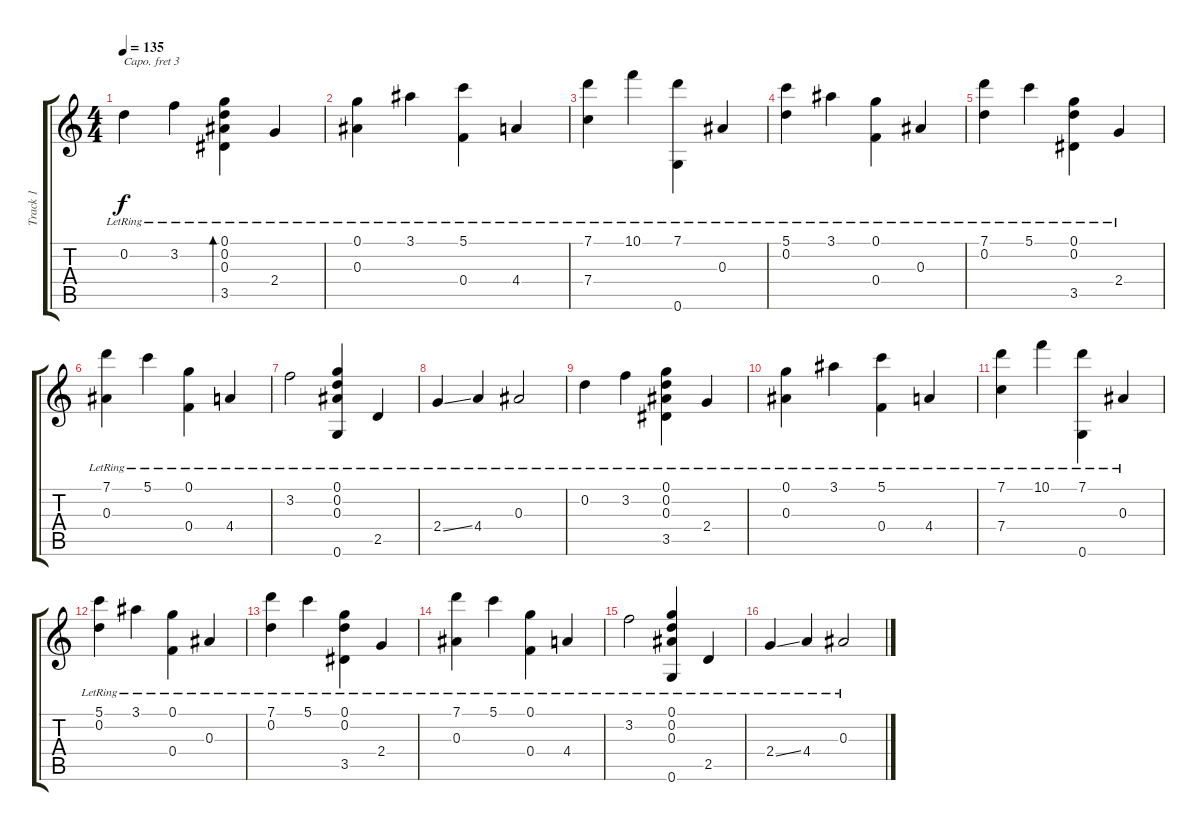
\track ("Track 1" "Track 1") {instrument acousticguitarnylon}
\staff {score tabs}
\capo 3
\tuning (E4 B3 G3 D3 A2 E2) {hide}
\ts (4 4)
\tempo 135
\clef g2
\ks c
0.2{lr}.4{dy f} 3.2{lr}.4 (0.1{lr} 0.2{lr} 0.3{lr} 3.5{lr}).4{bd 240} 2.4{lr}.4 |
(0.1{lr} 0.3{lr}).4 3.1{lr}.4 (5.1{lr} 0.4{lr}).4 4.4{lr}.4 |
(7.1{lr} 7.4{lr}).4 10.1{lr}.4 (7.1{lr} 0.6{lr}).4 0.3{lr}.4 |
(5.1{lr} 0.2{lr}).4 3.1{lr}.4 (0.1{lr} 0.4{lr}).4 0.3{lr}.4 |
(7.1{lr} 0.2{lr}).4 5.1{lr}.4 (0.1{lr} 0.2{lr} 3.5{lr}).4 2.4{lr}.4 |
(7.1{lr} 0.3{lr}).4 5.1{lr}.4 (0.1{lr} 0.4{lr}).4 4.4{lr}.4 |
3.2{lr}.2 (0.1{lr} 0.2{lr} 0.3{lr} 0.6{lr}).4 2.5{lr}.4 |
2.4{ss lr}.4 4.4{lr}.4 0.3{lr}.2 |
0.2{lr}.4 3.2{lr}.4 (0.1{lr} 0.2{lr} 0.3{lr} 3.5{lr}).4 2.4{lr}.4 |
(0.1{lr} 0.3{lr}).4 3.1{lr}.4 (5.1{lr} 0.4{lr}).4 4.4{lr}.4 |
(7.1{lr} 7.4{lr}).4 10.1{lr}.4 (7.1{lr} 0.6{lr}).4 0.3{lr}.4 |
(5.1{lr} 0.2{lr}).4 3.1{lr}.4 (0.1{lr} 0.4{lr}).4 0.3{lr}.4 |
(7.1{lr} 0.2{lr}).4 5.1{lr}.4 (0.1{lr} 0.2{lr} 3.5{lr}).4 2.4{lr}.4 |
(7.1{lr} 0.3{lr}).4 5.1{lr}.4 (0.1{lr} 0.4{lr}).4 4.4{lr}.4 |
3.2{lr}.2 (0.1{lr} 0.2{lr} 0.3{lr} 0.6{lr}).4 2.5{lr}.4 |
2.4{ss lr}.4 4.4{lr}.4 0.3{lr}.2
